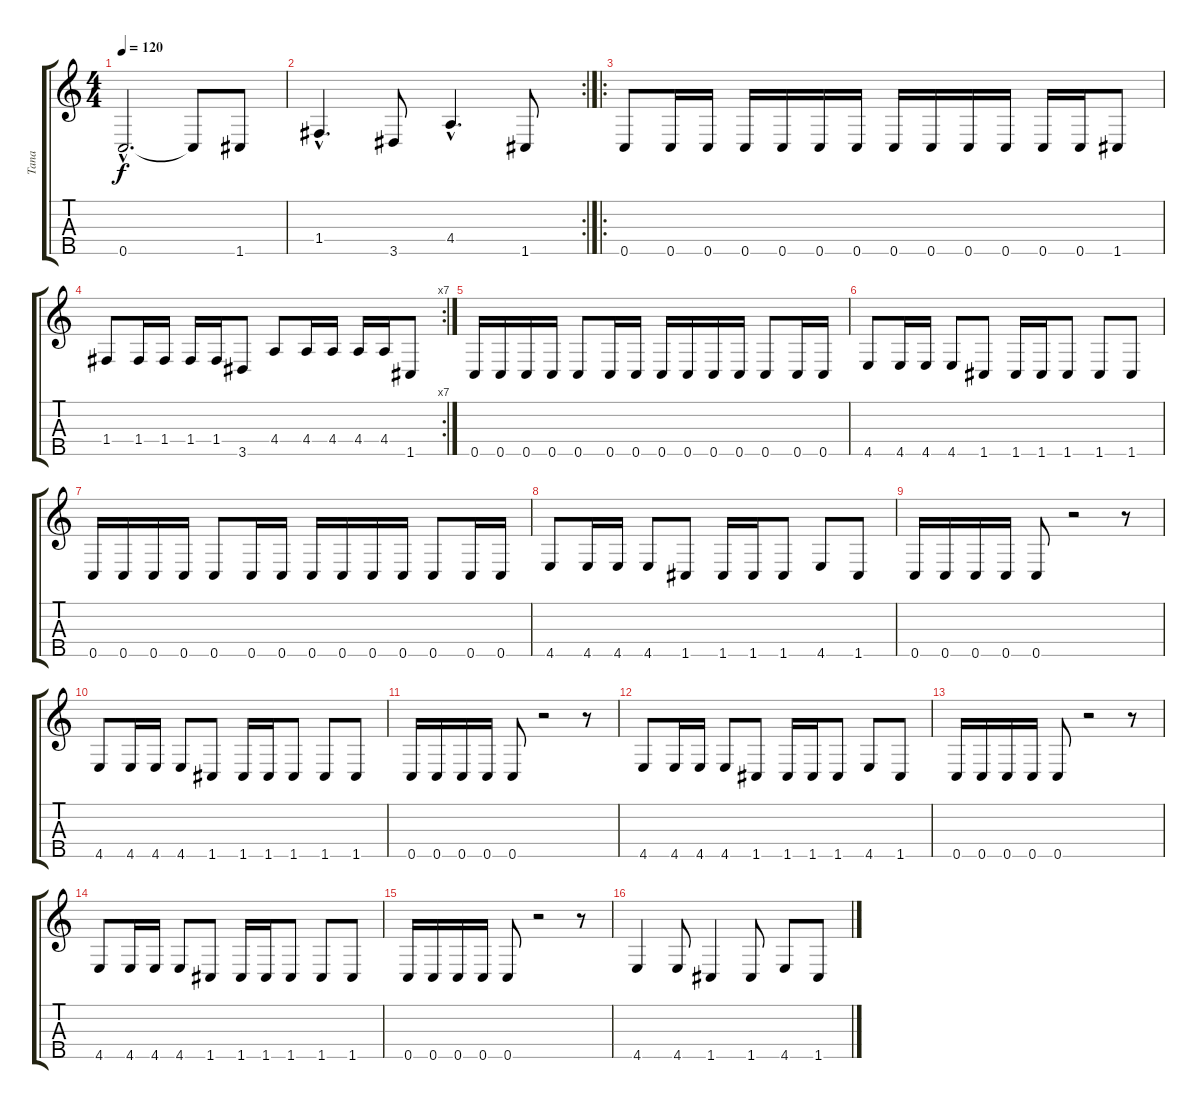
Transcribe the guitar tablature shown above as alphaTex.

\track ("Tana" "Tana") {instrument acousticbass}
\staff {score tabs}
\tuning (Ab3 Eb3 Bb2 F2 C2) {hide}
\ts (4 4)
\tempo 120
\clef g2
\ks c
0.5{hac}.2{d dy f} 0.5{t}.8 1.5.8 |
\rc 2
1.4{hac}.4{d} 3.5.8 4.4{hac}.4{d} 1.5.8 |
\ro
0.5.8 0.5.16 0.5.16 0.5.16 0.5.16 0.5.16 0.5.16 0.5.16 0.5.16 0.5.16 0.5.16 0.5.16 0.5.16 1.5.8 |
\rc 7
1.4.8 1.4.16 1.4.16 1.4.16 1.4.16 3.5.8 4.4.8 4.4.16 4.4.16 4.4.16 4.4.16 1.5.8 |
0.5.16 0.5.16 0.5.16 0.5.16 0.5.8 0.5.16 0.5.16 0.5.16 0.5.16 0.5.16 0.5.16 0.5.8 0.5.16 0.5.16 |
4.5.8 4.5.16 4.5.16 4.5.8 1.5.8 1.5.16 1.5.16 1.5.8 1.5.8 1.5.8 |
0.5.16 0.5.16 0.5.16 0.5.16 0.5.8 0.5.16 0.5.16 0.5.16 0.5.16 0.5.16 0.5.16 0.5.8 0.5.16 0.5.16 |
4.5.8 4.5.16 4.5.16 4.5.8 1.5.8 1.5.16 1.5.16 1.5.8 4.5.8 1.5.8 |
0.5.16 0.5.16 0.5.16 0.5.16 0.5.8 r.2 r.8 |
4.5.8 4.5.16 4.5.16 4.5.8 1.5.8 1.5.16 1.5.16 1.5.8 1.5.8 1.5.8 |
0.5.16 0.5.16 0.5.16 0.5.16 0.5.8 r.2 r.8 |
4.5.8 4.5.16 4.5.16 4.5.8 1.5.8 1.5.16 1.5.16 1.5.8 4.5.8 1.5.8 |
0.5.16 0.5.16 0.5.16 0.5.16 0.5.8 r.2 r.8 |
4.5.8 4.5.16 4.5.16 4.5.8 1.5.8 1.5.16 1.5.16 1.5.8 1.5.8 1.5.8 |
0.5.16 0.5.16 0.5.16 0.5.16 0.5.8 r.2 r.8 |
4.5.4 4.5.8 1.5.4 1.5.8 4.5.8 1.5.8
